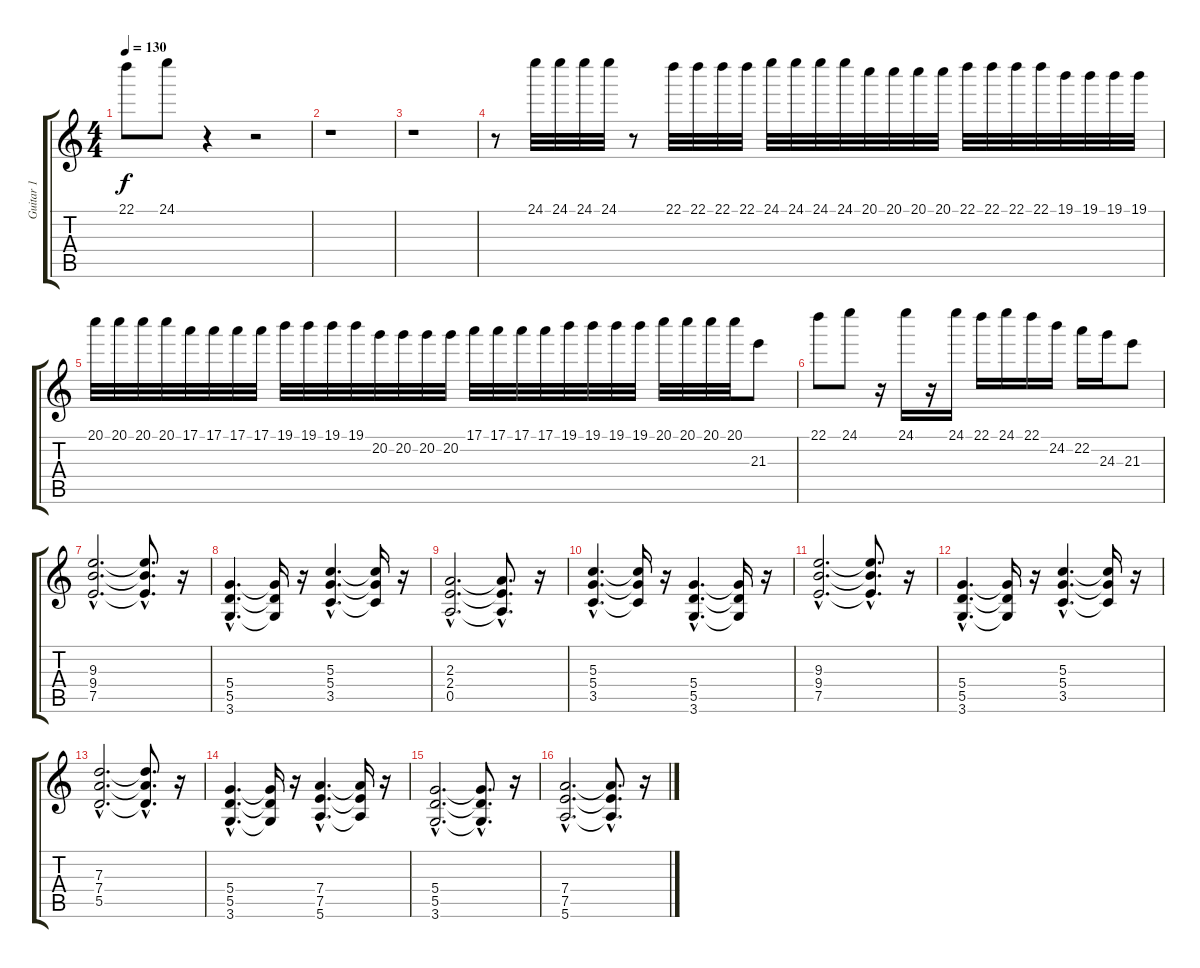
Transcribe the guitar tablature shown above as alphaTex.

\track ("Guitar 1" "Guitar 1") {instrument overdrivenguitar}
\staff {score tabs}
\tuning (E4 B3 G3 D3 A2 E2) {hide}
\ts (4 4)
\tempo 130
\clef g2
\ks c
22.1.8{dy f} 24.1.8 r.4 r.2 |
r.1 |
r.1 |
r.8 24.1.32 24.1.32 24.1.32 24.1.32 r.8 22.1.32 22.1.32 22.1.32 22.1.32 24.1.32 24.1.32 24.1.32 24.1.32 20.1.32 20.1.32 20.1.32 20.1.32 22.1.32 22.1.32 22.1.32 22.1.32 19.1.32 19.1.32 19.1.32 19.1.32 |
20.1.32 20.1.32 20.1.32 20.1.32 17.1.32 17.1.32 17.1.32 17.1.32 19.1.32 19.1.32 19.1.32 19.1.32 20.2.32 20.2.32 20.2.32 20.2.32 17.1.32 17.1.32 17.1.32 17.1.32 19.1.32 19.1.32 19.1.32 19.1.32 20.1.32 20.1.32 20.1.32 20.1.32 21.3.8 |
22.1.8 24.1.8 r.16 24.1.16 r.16 24.1.16 22.1.16 24.1.16 22.1.16 24.2.16 22.2.16 24.3.16 21.3.8 |
(9.3{hac} 9.4{hac} 7.5{hac}).2{d} (9.3{hac t} 9.4{hac t} 7.5{hac t}).8{d} r.16 |
(5.4{hac} 5.5{hac} 3.6{hac}).4{d} (5.4{t} 5.5{t} 3.6{t}).16 r.16 (5.3{hac} 5.4{hac} 3.5{hac}).4{d} (5.3{t} 5.4{t} 3.5{t}).16 r.16 |
(2.3{hac} 2.4{hac} 0.5{hac}).2{d} (2.3{hac t} 2.4{hac t} 0.5{hac t}).8{d} r.16 |
(5.3{hac} 5.4{hac} 3.5{hac}).4{d} (5.3{t} 5.4{t} 3.5{t}).16 r.16 (5.4{hac} 5.5{hac} 3.6{hac}).4{d} (5.4{t} 5.5{t} 3.6{t}).16 r.16 |
(9.3{hac} 9.4{hac} 7.5{hac}).2{d} (9.3{hac t} 9.4{hac t} 7.5{hac t}).8{d} r.16 |
(5.4{hac} 5.5{hac} 3.6{hac}).4{d} (5.4{t} 5.5{t} 3.6{t}).16 r.16 (5.3{hac} 5.4{hac} 3.5{hac}).4{d} (5.3{t} 5.4{t} 3.5{t}).16 r.16 |
(7.3{hac} 7.4{hac} 5.5{hac}).2{d} (7.3{hac t} 7.4{hac t} 5.5{hac t}).8{d} r.16 |
(5.4{hac} 5.5{hac} 3.6{hac}).4{d} (5.4{t} 5.5{t} 3.6{t}).16 r.16 (7.4{hac} 7.5{hac} 5.6{hac}).4{d} (7.4{t} 7.5{t} 5.6{t}).16 r.16 |
(5.4{hac} 5.5{hac} 3.6{hac}).2{d} (5.4{hac t} 5.5{hac t} 3.6{hac t}).8{d} r.16 |
(7.4{hac} 7.5{hac} 5.6{hac}).2{d} (7.4{hac t} 7.5{hac t} 5.6{hac t}).8{d} r.16
